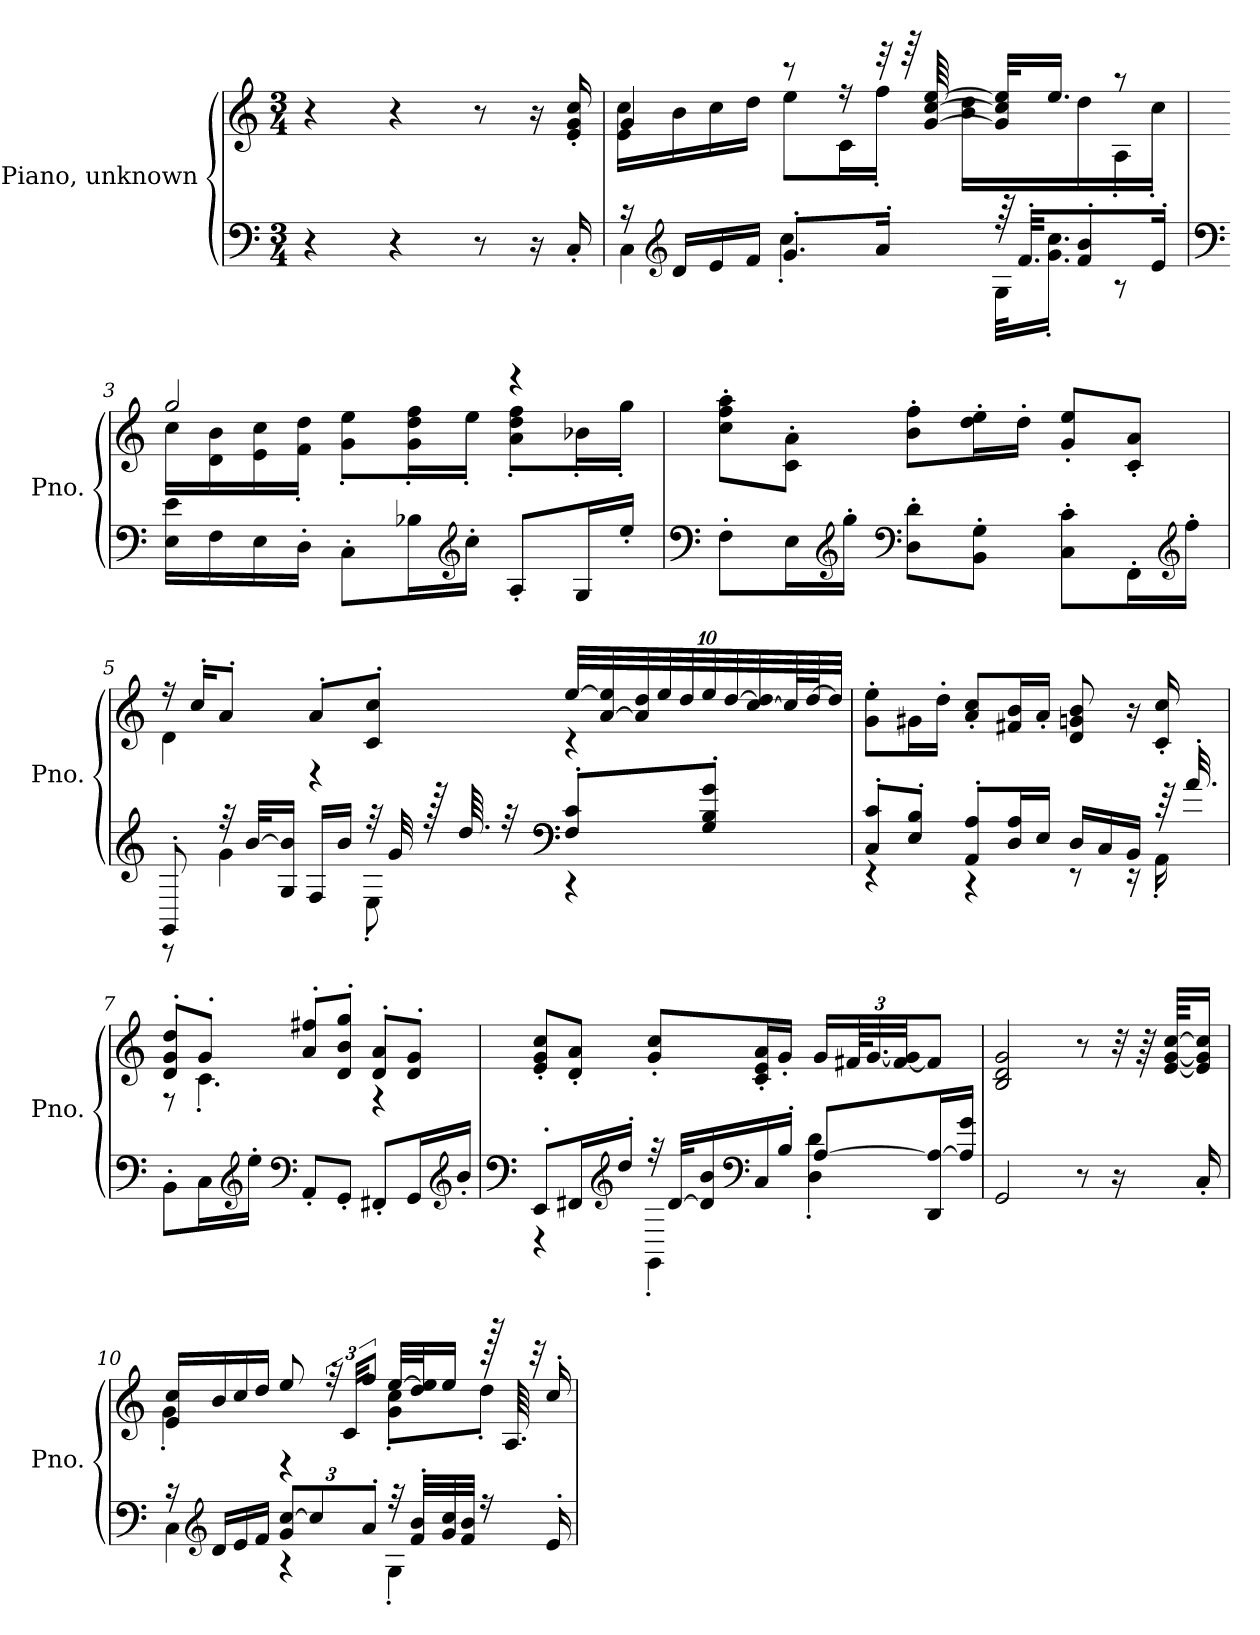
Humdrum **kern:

**kern	**kern
*part1	*part1
*staff2	*staff1
*I"Piano, unknown	*
*I'Pno.	*
*clefF4	*clefG2
*k[]	*k[]
*M3/4	*M3/4
*MM120	*MM120
=1	=1
4r	4r
4r	4r
8r	8r
16r	16r
16C'/	16e/' 16g/' 16cc/'
=2	=2
*^	*^
16r	4C\	4g/	16e\ 16cc\LL
*clefG2	*	*	*
16d/LL	.	.	16b\
16e/	.	.	16cc\
16f/JJ	.	.	16dd\JJ
8.g'/L	4cc'\	8r	8ee\L
.	.	16r	16c\L
16a'/Jk	.	32r	16ff'\JJ
.	.	64r	.
.	.	[64g/ [64cc/ [64ee/	.
64r	32G\KLL	32g/] 32cc/] 32ee/]KLL	16b\ 16dd\LL
32.f'/KKL	.	.	.
.	16.g\' 16.cc\'JJ	16.ee/JJ	.
8f/' 8b/'	.	.	16dd\
.	8r	8r	16A'\
16e'/Jk	.	.	16cc'\JJ
*v	*v	*	*
=3	=3	=3
*clefF4	*	*
16E\ 16e\LL	2gg/	16cc\LL
16F\	.	16d\ 16b\
16E\	.	16e\ 16cc\
16D'\JJ	.	16f\' 16dd\'JJ
8C'\L	.	8g\' 8ee\'L
16B-X\L	.	16g\' 16dd\' 16ff\'L
*clefG2	*	*
16cc'\JJ	.	16ee'\JJ
8A'/L	4r	8a\' 8dd\' 8ff\'L
16G/L	.	16b-X'\L
16ee'/JJ	.	16gg'\JJ
*	*v	*v
!!LO:LB:g=z
=4	=4
*clefF4	*
8F'\L	8cc\' 8ff\' 8aa\'L
16E\L	8c\' 8a\'J
*clefG2	*
16gg'\JJ	.
*clefF4	*
8D\' 8d\'L	8b\' 8ff\'L
8BB\' 8G\'J	16dd\' 16ee\'L
.	16dd'\JJ
8C\' 8c\'L	8g/' 8ee/'L
16FF'\L	8c/' 8a/'J
*clefG2	*
16ff'\JJ	.
=5	=5
*^	*^
8GG'/	8r	16r	4d\
.	.	16cc'/KL	.
32r	4g\	8a'/J	.
[32b/KLL	.	.	.
16G/ 16b/]JJ	.	.	.
16F/LL	.	8a'/L	4r
16b/JJ	.	.	.
32r	8E'\	8c/' 8cc/'J	.
32g/	.	.	.
128r	.	.	.
64.dd/	.	.	.
32r	.	.	.
*clefF4	*	*	*
*	*	*Xbrackettup	*
8F/' 8c/'L	4r	[40ee/LLL	4r
.	.	[40a/ 40ee/]	.
.	.	40a/] 40dd/	.
.	.	40ee/	.
.	.	40dd/	.
8G/' 8B/' 8g/'J	.	40ee/	.
.	.	[40dd/	.
.	.	[40cc/ 40dd/]	.
.	.	80cc/L]	.
.	.	[80dd/J	.
.	.	40dd/JJJ]	.
*	*	*v	*v
!!LO:LB:g=z
=6	=6	=6
8C/' 8c/'L	4r	8g\' 8ee\'L
8E/' 8B/'J	.	16g#X\L
.	.	16dd'\JJ
8AA/' 8A/'L	4r	8a/' 8cc/'L
16D/ 16A/L	.	16f#X/ 16b/L
16E/JJ	.	16a'/JJ
16D/LL	8r	8d/ 8gn/ 8b/
16C/	.	.
16BB/JJ	16r	16r
64r	16AA'\	16c/' 16cc/'
32.a'/	.	.
*v	*v	*
=7	=7
*	*^
8BB'\L	8d/' 8g/' 8dd/'L	8r
16C\L	8g'/J	4.c'\
*clefG2	*	*
16ee'\JJ	.	.
*clefF4	*	*
8AA'/L	8a/' 8ff#X/'L	.
8GG'/J	8d/' 8b/' 8gg/'J	.
8FF#X'/L	8d/' 8a/'L	4r
16GG/L	8d/' 8g/'J	.
*clefG2	*	*
16b'/JJ	.	.
*	*v	*v
!!LO:LB:g=z
=8	=8
*clefF4	*
*^	*
8EE'/L	4r	8e/' 8g/' 8cc/'L
16FF#X/L	.	8d/' 8a/'J
*clefG2	*	*
16dd'/JJ	.	.
32r	4GG'\	8g/' 8cc/'L
[32d/KLL	.	.
16d/] 16b/	.	.
*clefF4	*	*
16C/	.	16c/' 16e/' 16a/'L
16B'/JJ	.	16g'/JJ
[8A/L	4D\' 4d\'	16g/LL
.	.	96f#X/KL
.	.	[48.g/
.	.	[48f#/ 48g/]JJ
16DD/ 16A/_L	.	8f#/J]
16A/] 16g/JJ	.	.
*v	*v	*
=9	=9
2GG/	2B/ 2d/ 2g/
8r	8r
16r	32r
.	64r
.	[64e/ [64g/ [64cc/KKLL
16C'/	16e/] 16g/] 16cc/]JJ
!!LO:LB:g=z
=10	=10
*^	*^
16r	4C\	16e/ 16cc/LL	4g'\
*clefG2	*	*	*
16d/LL	.	16b/	.
16e/	.	16cc/	.
16f/JJ	.	16dd/JJ	.
*Xbrackettup	*	*	*
12g/ [12cc/L	4r	8ee/	4r
12cc/]	.	.	.
*	*	*brackettup	*
.	.	48r	.
.	.	48c/KKL	.
12a'/J	.	12ff/J	.
32r	4G'\	[32ee/LLL	8g\' 8cc\'L
32f/' 32b/'LLL	.	32dd/ 32ee/]J	.
32g/ 32cc/	.	16ee/JJ	.
32f/ 32b/JJJ	.	.	.
16r	.	128r	8dd'\J
.	.	64.A/	.
.	.	32r	.
16e'/	.	16cc'/	.
*v	*v	*	*
*	*v	*v
=	=
*-	*-
